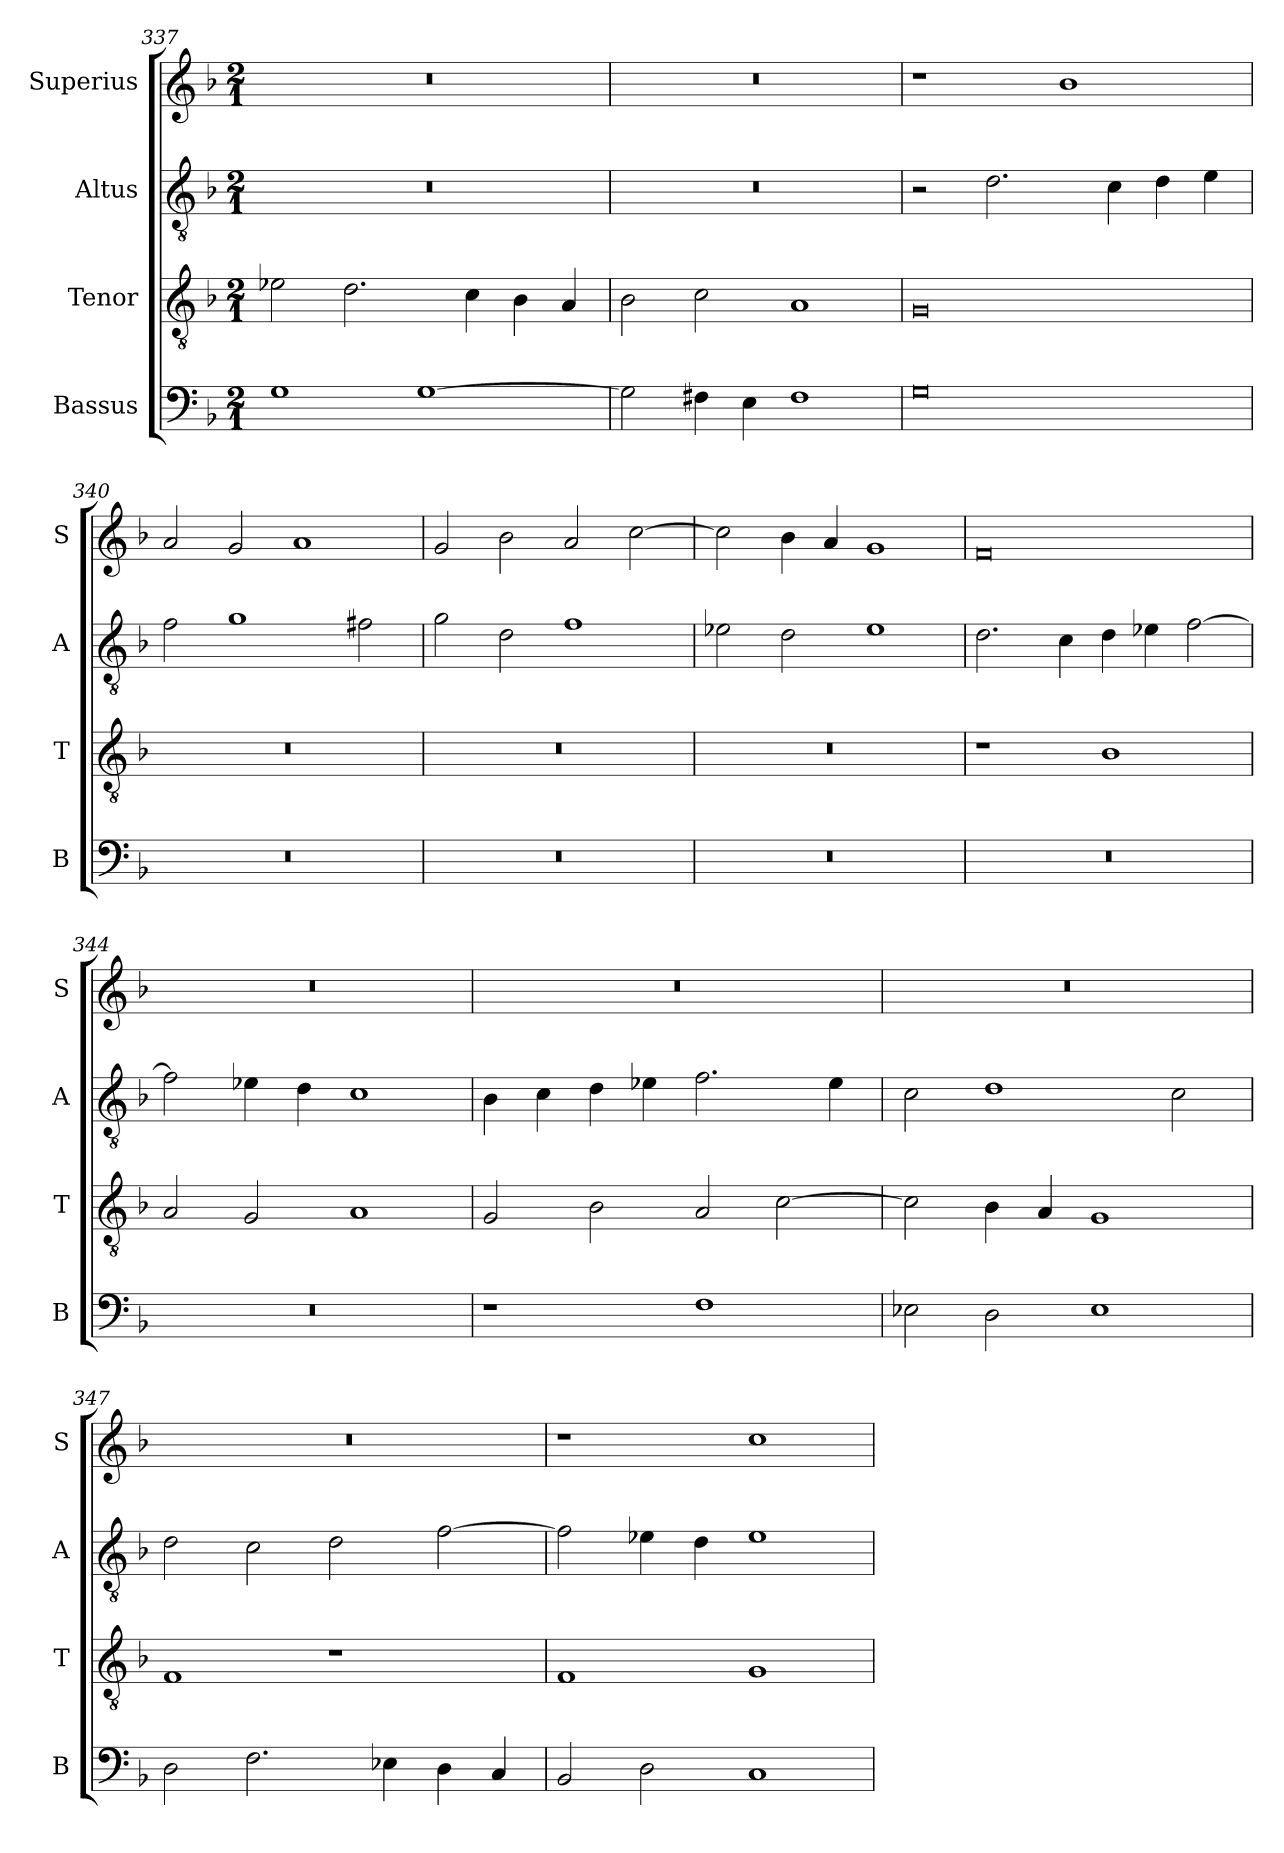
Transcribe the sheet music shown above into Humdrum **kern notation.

**kern	**kern	**kern	**kern
*part4	*part3	*part2	*part1
*staff4	*staff3	*staff2	*staff1
*I"Bassus	*I"Tenor	*I"Altus	*I"Superius
*I'B	*I'T	*I'A	*I'S
*clefF4	*clefGv2	*clefGv2	*clefG2
*k[b-]	*k[b-]	*k[b-]	*k[b-]
*M2/1	*M2/1	*M2/1	*M2/1
=337	=337	=337	=337
1G	2e-X\	0r	0r
.	2.d\	.	.
[1G	.	.	.
.	4c\	.	.
.	4B-\	.	.
.	4A/	.	.
=338	=338	=338	=338
2G\]	2B-\	0r	0r
4F#X\	2c\	.	.
4E\	.	.	.
1F#	1A	.	.
=339	=339	=339	=339
0G	0G	2r	1r
.	.	2.d\	.
.	.	.	1b-
.	.	4c\	.
.	.	4d\	.
.	.	4e\	.
=340	=340	=340	=340
0r	0r	2f\	2a/
.	.	1g	2g/
.	.	.	1a
.	.	2f#X\	.
=341	=341	=341	=341
0r	0r	2g\	2g/
.	.	2d\	2b-\
.	.	1f	2a/
.	.	.	[2cc\
=342	=342	=342	=342
0r	0r	2e-X\	2cc\]
.	.	2d\	4b-\
.	.	.	4a/
.	.	1e-	1g
=343	=343	=343	=343
0r	1r	2.d\	0f
.	.	4c\	.
.	1B-	4d\	.
.	.	4e-X\	.
.	.	[2f\	.
=344	=344	=344	=344
0r	2A/	2f\]	0r
.	2G/	4e-X\	.
.	.	4d\	.
.	1A	1c	.
=345	=345	=345	=345
1r	2G/	4B-\	0r
.	.	4c\	.
.	2B-\	4d\	.
.	.	4e-X\	.
1F	2A/	2.f\	.
.	[2c\	.	.
.	.	4e-\	.
=346	=346	=346	=346
2E-X\	2c\]	2c\	0r
2D\	4B-\	1d	.
.	4A/	.	.
1E-	1G	.	.
.	.	2c\	.
=347	=347	=347	=347
2D\	1F	2d\	0r
2.F\	.	2c\	.
.	1r	2d\	.
4E-X\	.	.	.
4D\	.	[2f\	.
4C/	.	.	.
=348	=348	=348	=348
2BB-/	1F	2f\]	1r
2D\	.	4e-X\	.
.	.	4d\	.
1C	1G	1e-	1cc
=	=	=	=
*-	*-	*-	*-
